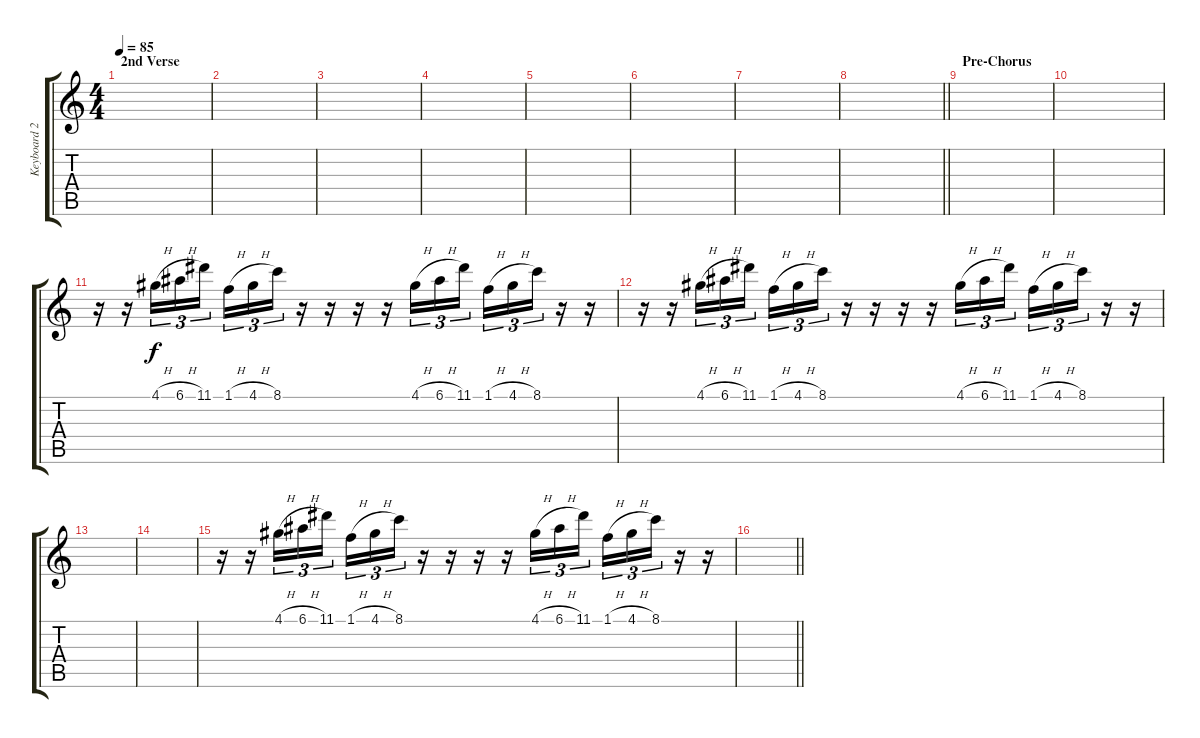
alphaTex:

\track ("Keyboard 2" "Keyboard 2") {instrument synthbass1}
\staff {score tabs}
\tuning (E4 B3 G3 D3 A2 E2) {hide}
\ts (4 4)
\section ("" "2nd Verse")
\tempo 85
\clef g2
\ks c
|
|
|
|
|
|
|
\barLineRight lightlight
|
\section ("" "Pre-Chorus")
|
|
r.16{volume 15 instrument guitarharmonics} r.16 4.1{h}.16{tu (3 2)} 6.1{h}.16{tu (3 2)} 11.1.16{tu (3 2)} 1.1{h}.16{tu (3 2)} 4.1{h}.16{tu (3 2)} 8.1.16{tu (3 2)} r.16 r.16 r.16 r.16 4.1{h}.16{tu (3 2)} 6.1{h}.16{tu (3 2)} 11.1.16{tu (3 2)} 1.1{h}.16{tu (3 2)} 4.1{h}.16{tu (3 2)} 8.1.16{tu (3 2)} r.16 r.16 |
r.16 r.16 4.1{h}.16{tu (3 2)} 6.1{h}.16{tu (3 2)} 11.1.16{tu (3 2)} 1.1{h}.16{tu (3 2)} 4.1{h}.16{tu (3 2)} 8.1.16{tu (3 2)} r.16 r.16 r.16 r.16 4.1{h}.16{tu (3 2)} 6.1{h}.16{tu (3 2)} 11.1.16{tu (3 2)} 1.1{h}.16{tu (3 2)} 4.1{h}.16{tu (3 2)} 8.1.16{tu (3 2)} r.16 r.16 |
|
|
r.16 r.16 4.1{h}.16{tu (3 2)} 6.1{h}.16{tu (3 2)} 11.1.16{tu (3 2)} 1.1{h}.16{tu (3 2)} 4.1{h}.16{tu (3 2)} 8.1.16{tu (3 2)} r.16 r.16 r.16 r.16 4.1{h}.16{tu (3 2)} 6.1{h}.16{tu (3 2)} 11.1.16{tu (3 2)} 1.1{h}.16{tu (3 2)} 4.1{h}.16{tu (3 2)} 8.1.16{tu (3 2)} r.16 r.16 |
\barLineRight lightlight
